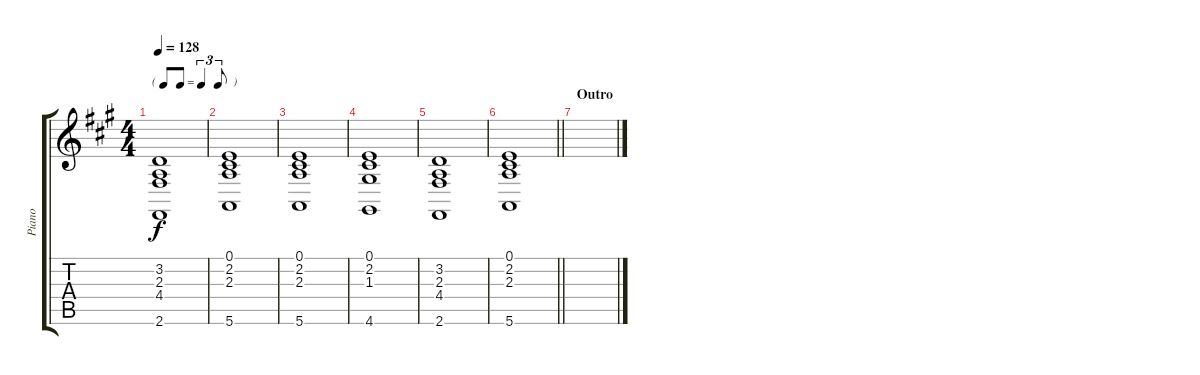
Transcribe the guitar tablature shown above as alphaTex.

\track ("Piano" "Piano") {instrument acousticgrandpiano}
\staff {score tabs}
\tuning (E4 B3 G3 D3 A2 E2) {hide}
\ts (4 4)
\tf triplet8th
\tempo 128
\clef g2
\ks a
(3.2 2.3 4.4 2.6).1{dy f} |
(0.1 2.2 2.3 5.6).1 |
(0.1 2.2 2.3 5.6).1 |
(0.1 2.2 1.3 4.6).1 |
(3.2 2.3 4.4 2.6).1 |
\barLineRight lightlight
(0.1 2.2 2.3 5.6).1 |
\section ("" "Outro")
